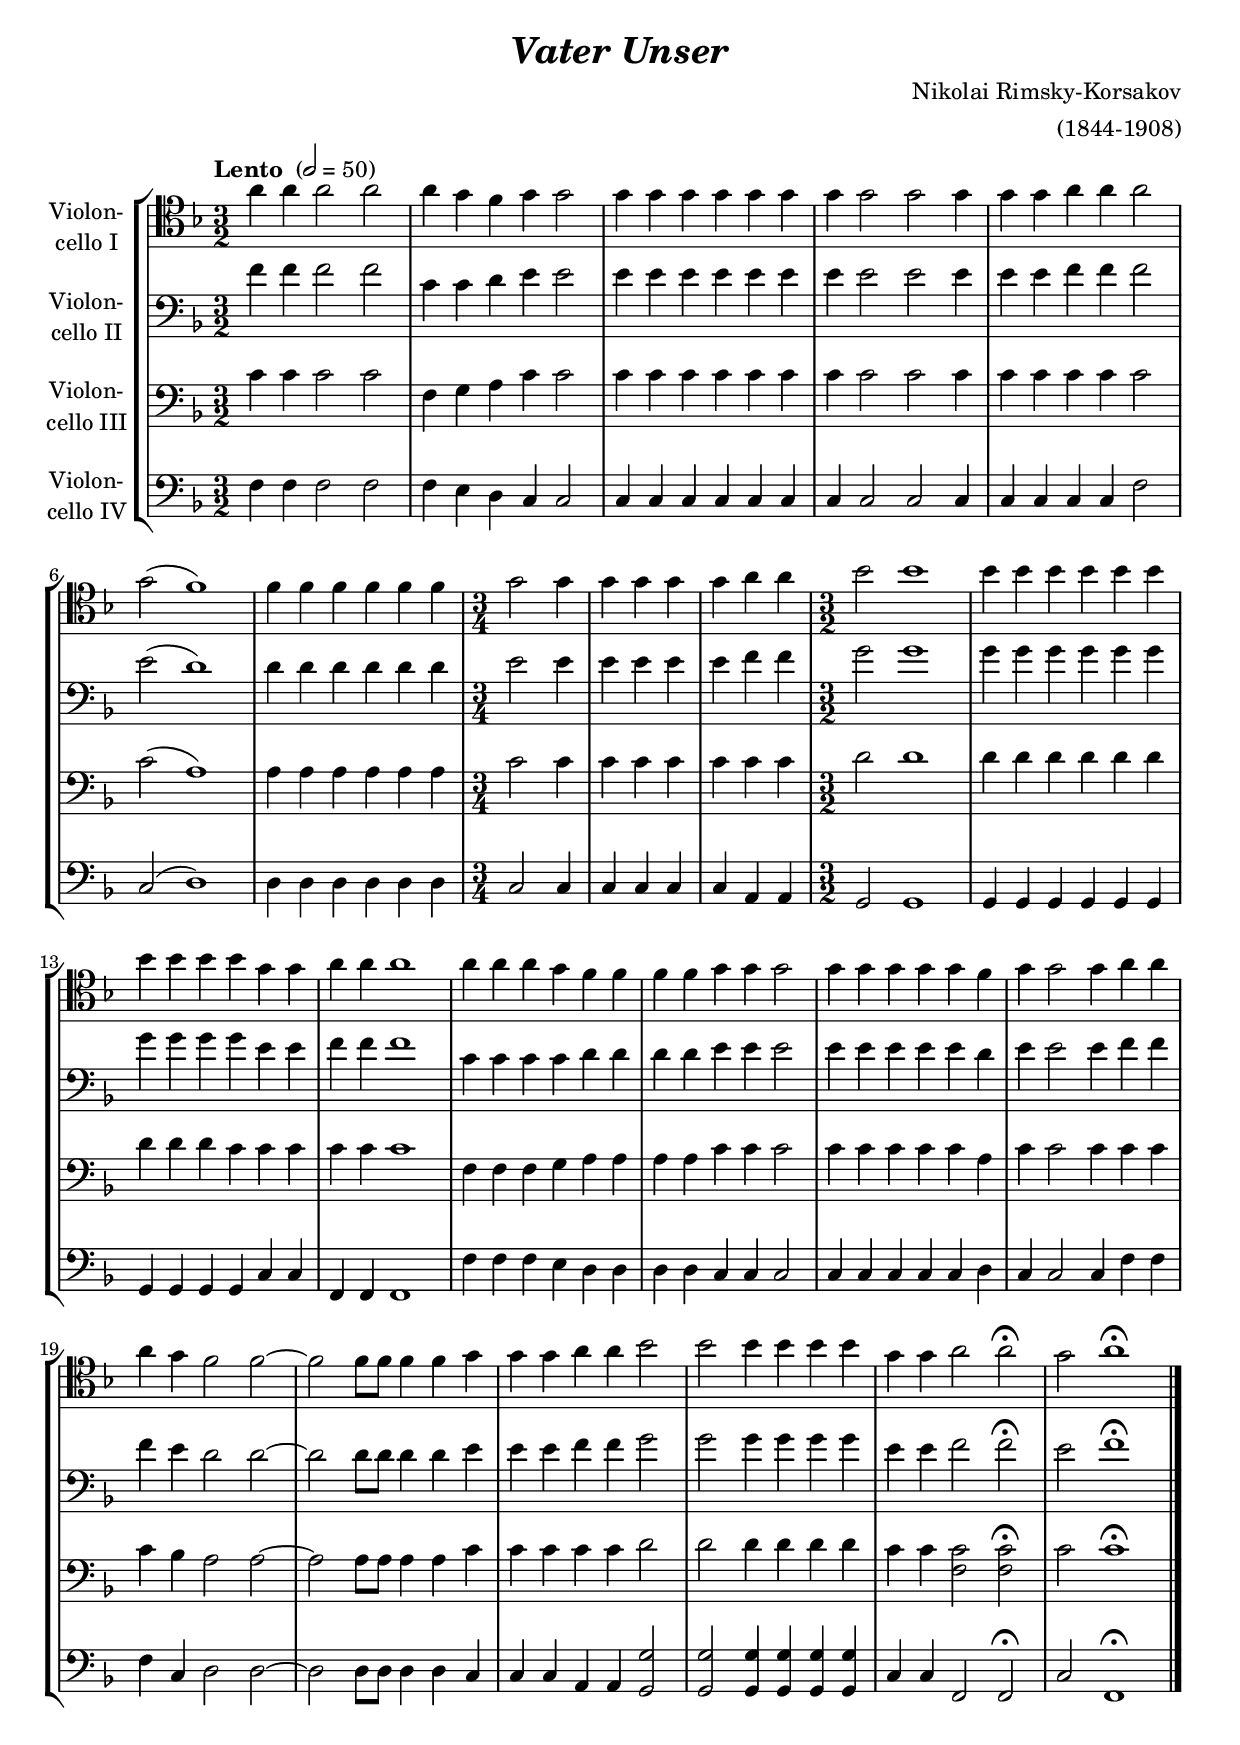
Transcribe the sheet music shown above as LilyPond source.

\version "2.18.2"
\include "deutsch.ly"
  
#(set-global-staff-size 20)

\header {
  title     = \markup \bold \italic "Vater Unser"
  composer  = "Nikolai Rimsky-Korsakov"
  arranger  = "(1844-1908)"
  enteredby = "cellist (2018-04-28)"
%  piece     = ""
}

voiceconsts = {
  \key f \major
  \time 3/2
  \clef "bass"
%  \numericTimeSignature
  \compressFullBarRests
  % Set default beaming for all staves
% \set Timing.beamExceptions = #'()
% \set Timing.baseMoment     = #(ly:make-moment 1 4)
% \set Timing.beatStructure  = #'(1 1 1)
  \tempo "Lento " 2=50
}

micl = "clarinet"
mifl = "flute"
miob = "oboe"
mifh = "french horn"
misx = "tenor sax"
mist = "string ensemble 1"
miba = "cello"

va = \relative c'' {
  \voiceconsts
  \clef "tenor"

  a4 a a2 a
  a4 g f g g2
  g4 g g g g g
  g g2 g g4
  g g a a a2
  g( f1)
  f4 f f f f f \time 3/4
  g2 g4
  g g g
  g a a \time 3/2
  b2 b1
  b4 b b b b b

  b b b b g g
  a a a1
  a4 a a g f f
  f f g g g2
  g4 g g g g f
  g g2 g4 a a

  a g f2 f~
  f f8 f f4 f g
  g g a a b2
  b b4 b b b
  g g a2 a\fermata
  g a1\fermata \bar "|."
}

vb = \relative c' {
  \voiceconsts

  f4 f f2 f
  c4 c d e e2
  e4 e e e e e
  e e2 e e4
  e e f f f2
  e( d1)

  d4 d d d d d \time 3/4
  e2 e4
  e e e
  e f f \time 3/2
  g2 g1
  g4 g g g g g

  g g g g e e
  f f f1
  c4 c c c d d
  d d e e e2
  e4 e e e e d
  e e2 e4 f f

  f e d2 d~
  d d8 d d4 d e
  e e f f g2
  g g4 g g g
  e e f2 f\fermata
  e f1\fermata \bar "|."
}

vc = \relative c' {
  \voiceconsts

  c4 c c2 c
  f,4 g a c c2
  c4 c c c c c
  c c2 c c4
  c c c c c2
  c( a1)

  a4 a a a a a \time 3/4
  c2 c4
  c c c
  c c c \time 3/2
  d2 d1
  d4 d d d d d

  d d d c c c
  c c c1
  f,4 f f g a a
  a a c c c2
  c4 c c c c a
  c c2 c4 c c

  c b a2 a~
  a a8 a a4 a c
  c c c c d2
  d d4 d d d
  c c <f, c'>2 <f c'>\fermata
  c' c1\fermata \bar "|."
}

vd = \relative c {
  \voiceconsts

  f4 f f2 f
  f4 e d c c2
  c4 c c c c c
  c c2 c c4
  c c c c f2
  c( d1)

  d4 d d d d d \time 3/4
  c2 c4
  c c c
  c a a \time 3/2
  g2 g1
  g4 g g g g g
  
  g g g g c c
  f, f f1
  f'4 f f e d d
  d d c c c2
  c4 c c c c d
  c c2 c4 f f

  f c d2 d~
  d d8 d d4 d c
  c c a a <g g'>2
  <g g'> <g g'>4 <g g'> <g g'> <g g'>
  c c f,2 f\fermata
  c'2 f,1\fermata \bar "|."
}


music = \new StaffGroup <<

      \new Staff {
	\set Staff.midiInstrument = \miba
	\set Staff.instrumentName = \markup \center-column { "Violon-" "cello I" }
	\transpose f f { \va }
      }

      \new Staff {
	\set Staff.midiInstrument = \miba
	\set Staff.instrumentName = \markup \center-column { "Violon-" "cello II" }
	\transpose f f { \vb }
      }

      \new Staff {
	\set Staff.midiInstrument = \miba
	\set Staff.instrumentName = \markup \center-column { "Violon-" "cello III" }
	\transpose f f { \vc }
      }

      \new Staff {
	\set Staff.midiInstrument = \miba
	\set Staff.instrumentName = \markup \center-column { "Violon-" "cello IV" }
	\transpose f f { \vd }
      }
>>

\book {
  \score {
    \music
    \layout {}
  }

  \score {
    \unfoldRepeats \music

    \midi {
      \context {
        \Score
      }
    }
  }
}
